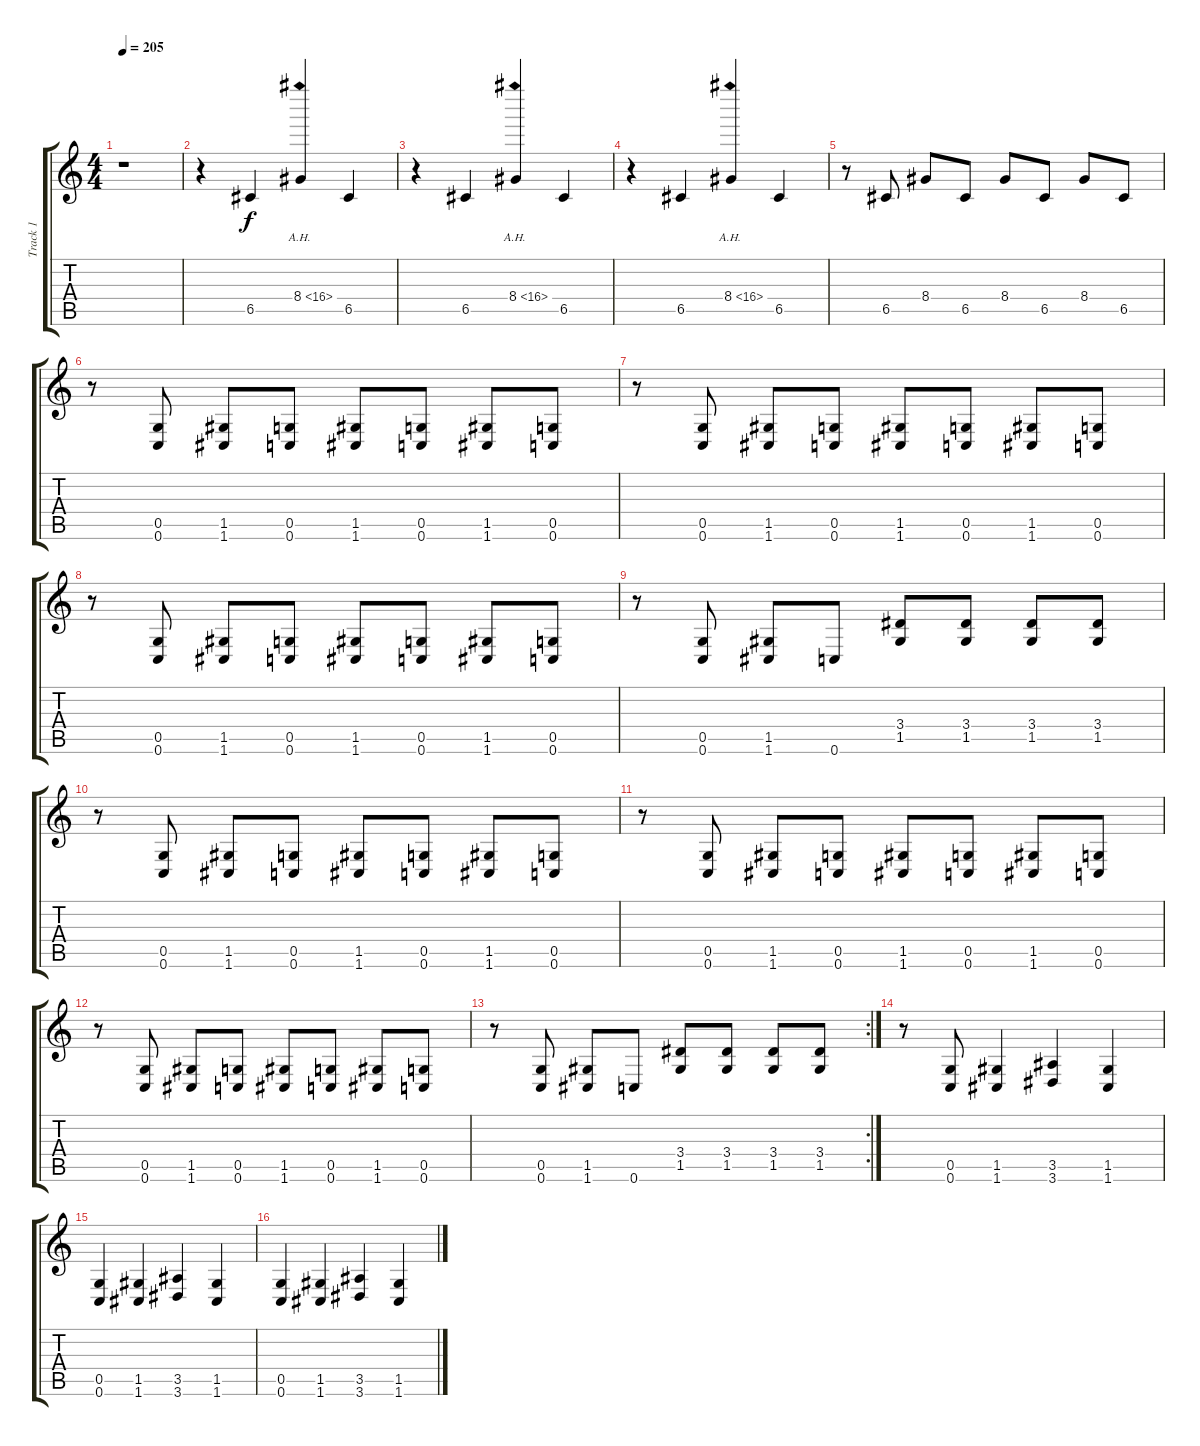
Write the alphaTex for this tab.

\track ("Track 1" "Track 1") {instrument distortionguitar}
\staff {score tabs}
\tuning (D4 A3 F3 C3 G2 C2) {hide}
\ts (4 4)
\tempo 205
\clef g2
\ks c
r.1{dy f} |
r.4 6.5.4 8.4{ah 8}.4 6.5.4 |
r.4 6.5.4 8.4{ah 8}.4 6.5.4 |
r.4 6.5.4 8.4{ah 8}.4 6.5.4 |
r.8 6.5.8 8.4.8 6.5.8 8.4.8 6.5.8 8.4.8 6.5.8 |
r.8 (0.5 0.6).8 (1.5 1.6).8 (0.5 0.6).8 (1.5 1.6).8 (0.5 0.6).8 (1.5 1.6).8 (0.5 0.6).8 |
r.8 (0.5 0.6).8 (1.5 1.6).8 (0.5 0.6).8 (1.5 1.6).8 (0.5 0.6).8 (1.5 1.6).8 (0.5 0.6).8 |
r.8 (0.5 0.6).8 (1.5 1.6).8 (0.5 0.6).8 (1.5 1.6).8 (0.5 0.6).8 (1.5 1.6).8 (0.5 0.6).8 |
r.8 (0.5 0.6).8 (1.5 1.6).8 0.6.8 (3.4 1.5).8 (3.4 1.5).8 (3.4 1.5).8 (3.4 1.5).8 |
r.8 (0.5 0.6).8 (1.5 1.6).8 (0.5 0.6).8 (1.5 1.6).8 (0.5 0.6).8 (1.5 1.6).8 (0.5 0.6).8 |
r.8 (0.5 0.6).8 (1.5 1.6).8 (0.5 0.6).8 (1.5 1.6).8 (0.5 0.6).8 (1.5 1.6).8 (0.5 0.6).8 |
r.8 (0.5 0.6).8 (1.5 1.6).8 (0.5 0.6).8 (1.5 1.6).8 (0.5 0.6).8 (1.5 1.6).8 (0.5 0.6).8 |
\rc 2
r.8 (0.5 0.6).8 (1.5 1.6).8 0.6.8 (3.4 1.5).8 (3.4 1.5).8 (3.4 1.5).8 (3.4 1.5).8 |
r.8 (0.5 0.6).8 (1.5 1.6).4 (3.5 3.6).4 (1.5 1.6).4 |
(0.5 0.6).4 (1.5 1.6).4 (3.5 3.6).4 (1.5 1.6).4 |
(0.5 0.6).4 (1.5 1.6).4 (3.5 3.6).4 (1.5 1.6).4
